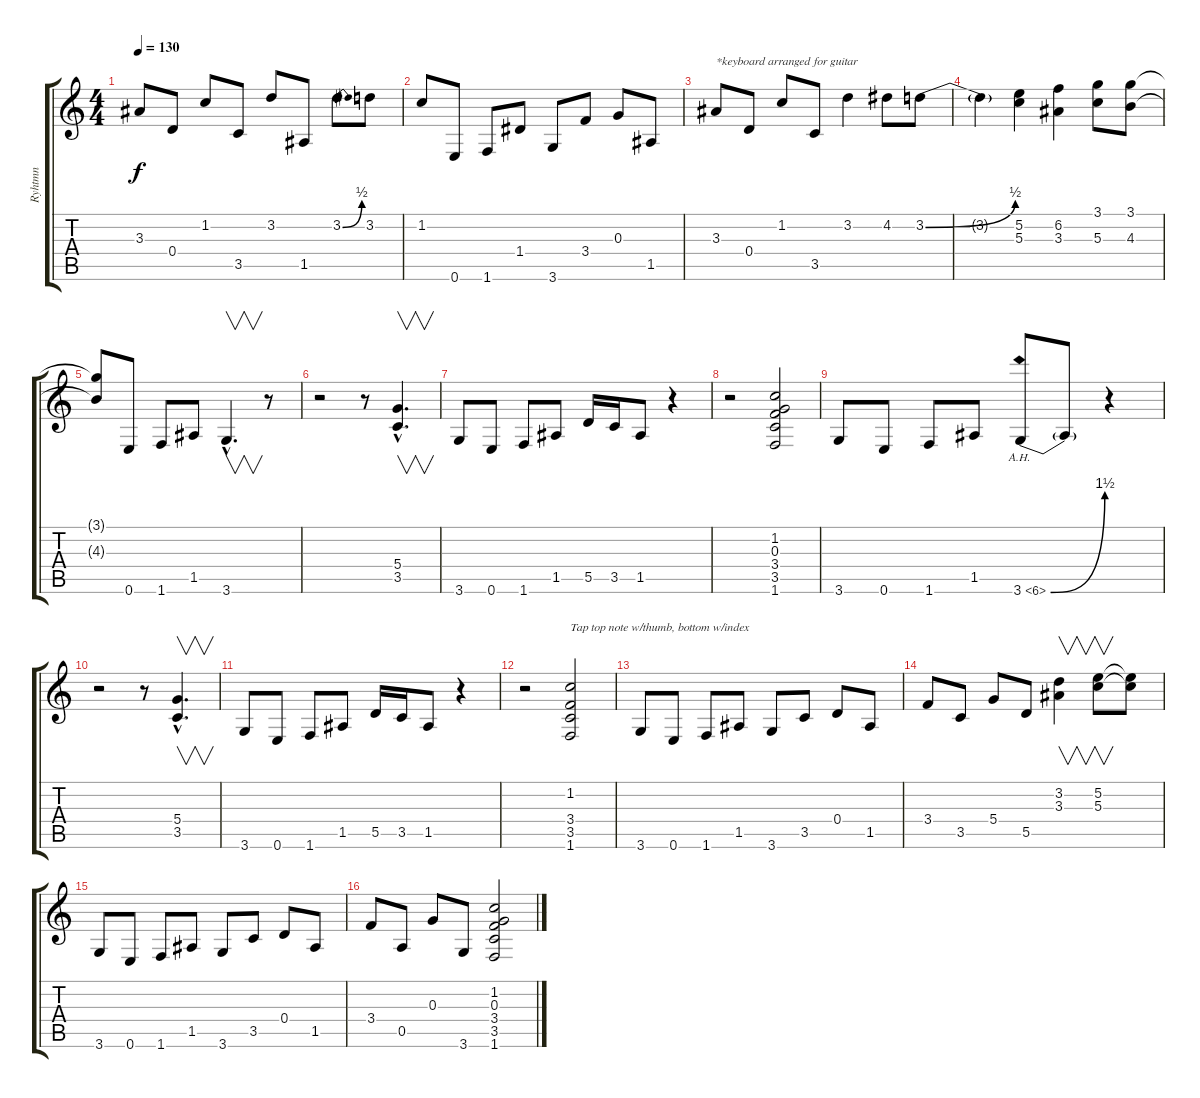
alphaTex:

\track ("Ryhtmn" "Ryhtmn") {instrument distortionguitar}
\staff {score tabs}
\tuning (E4 B3 G3 D3 A2 E2) {hide}
\ts (4 4)
\tempo 130
\clef g2
\ks c
3.3.8{dy f} 0.4.8 1.2.8 3.5.8 3.2.8 1.5.8 3.2{be (bend 0 0 60 2)}.8 3.2.8 |
1.2.8 0.6.8 1.6.8 1.4.8 3.6.8 3.4.8 0.3.8 1.5.8 |
3.3.8{txt "*keyboard arranged for guitar"} 0.4.8 1.2.8 3.5.8 3.2.4 4.2.8 3.2{be (bend 0 0 60 2)}.8 |
3.2{t}.4 (5.2 5.3).4 (6.2 3.3).4 (3.1 5.3).8 (3.1 4.3).8 |
(3.1{t} 4.3{t}).8 0.6.8 1.6.8 1.5.8 3.6{hac}.4{v d} r.8 |
r.2 r.8 (5.4{hac} 3.5{hac}).4{v d} |
3.6.8 0.6.8 1.6.8 1.5.8 5.5.16 3.5.16 1.5.8 r.4 |
r.2 (1.2 0.3 3.4 3.5 1.6).2 |
3.6.8 0.6.8 1.6.8 1.5.8 3.6{be (bend 0 0 60 6) ah 3}.8 3.6{t}.8 r.4 |
r.2 r.8 (5.4{hac} 3.5{hac}).4{v d} |
3.6.8 0.6.8 1.6.8 1.5.8 5.5.16 3.5.16 1.5.8 r.4 |
r.2 (1.2 3.4 3.5 1.6).2{txt "Tap top note w/thumb, bottom w/index"} |
3.6.8 0.6.8 1.6.8 1.5.8 3.6.8 3.5.8 0.4.8 1.5.8 |
3.4.8 3.5.8 5.4.8 5.5.8 (3.2 3.3).4{v} (5.2 5.3).8{v} (5.2{t} 5.3{t}).8 |
3.6.8 0.6.8 1.6.8 1.5.8 3.6.8 3.5.8 0.4.8 1.5.8 |
3.4.8 0.5.8 0.3.8 3.6.8 (1.2 0.3 3.4 3.5 1.6).2
